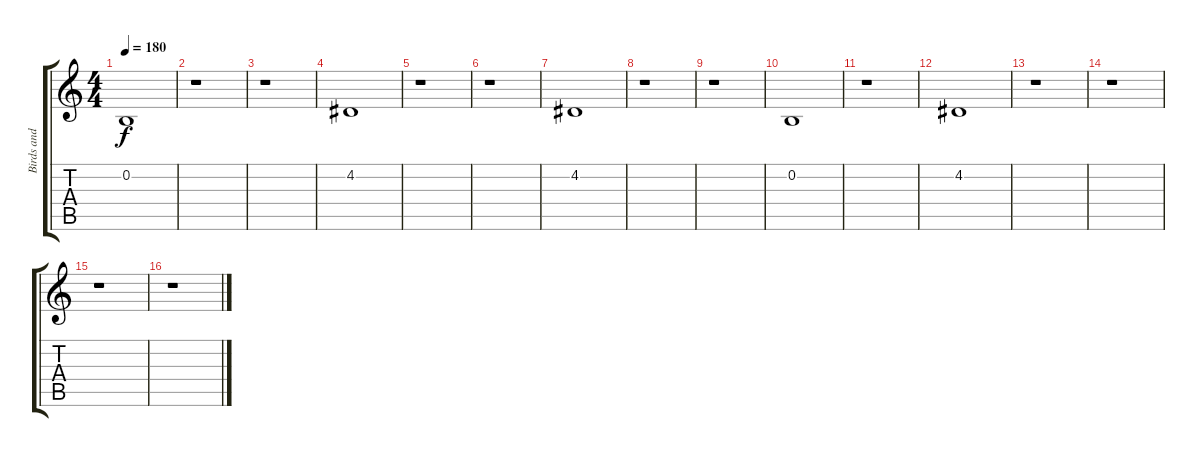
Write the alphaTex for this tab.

\track ("Birds and Others" "Birds and ") {instrument birdtweet}
\staff {score tabs}
\tuning (E4 B3 G3 D3 A2 E2) {hide}
\ts (4 4)
\tempo 180
\clef g2
\ks c
0.2.1{dy f} |
r.1 |
r.1 |
4.2.1 |
r.1 |
r.1 |
4.2.1 |
r.1 |
r.1 |
0.2.1 |
r.1 |
4.2.1 |
r.1 |
r.1 |
r.1 |
r.1
